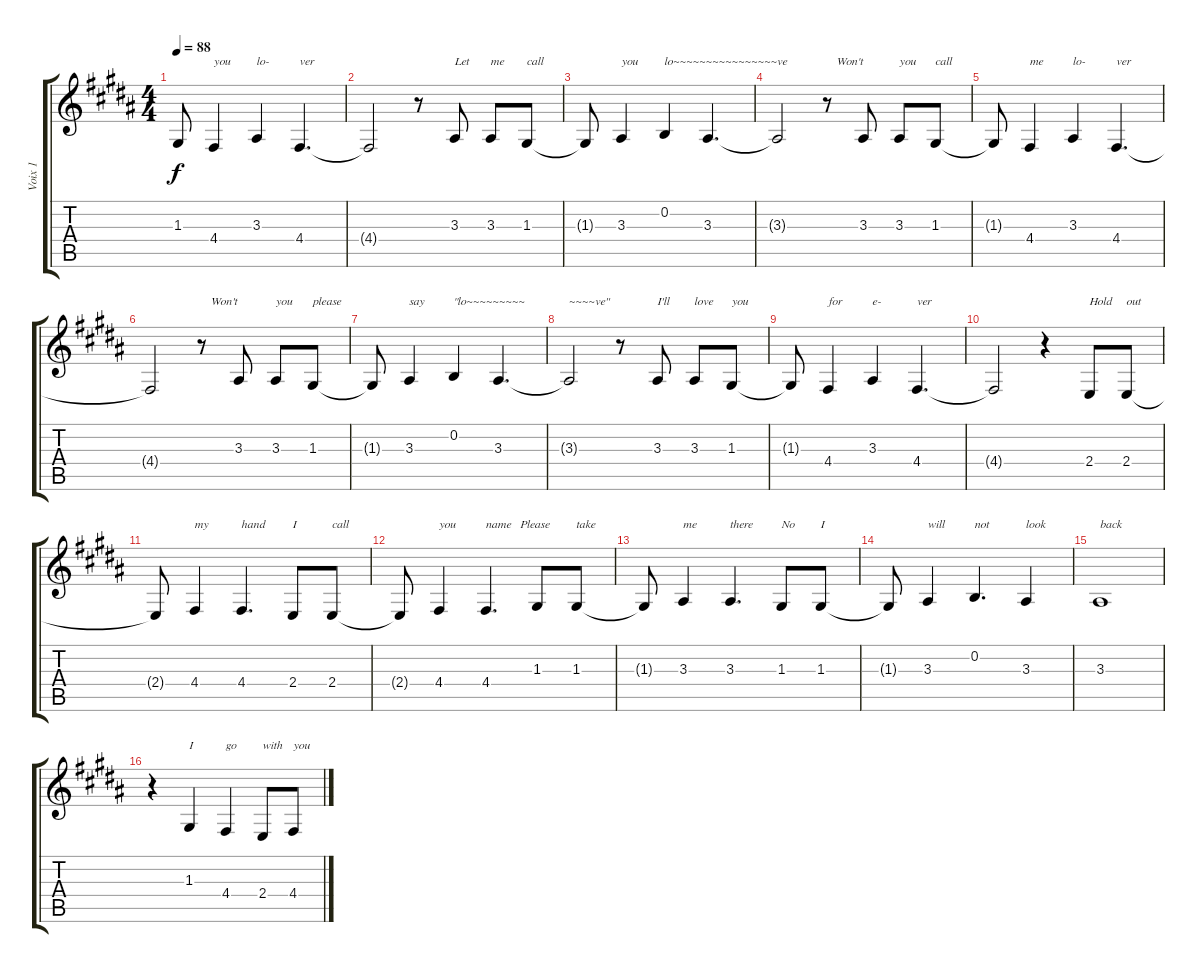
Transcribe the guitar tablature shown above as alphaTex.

\track ("Voix 1" "Voix 1") {instrument baritonesax}
\staff {score tabs}
\tuning (E4 B3 G3 D3 A2 E2) {hide}
\ts (4 4)
\tempo 88
\clef g2
\ks b
1.3{t}.8{dy f} 4.4.4{txt "you"} 3.3.4{txt "lo-"} 4.4.4{d txt "ver"} |
4.4{t}.2 r.8 3.3.8{txt "Let"} 3.3.8{txt "me"} 1.3.8{txt "call"} |
1.3{t}.8 3.3.4{txt "you"} 0.2.4{txt "lo~~~~~~~~~~~~~~~~ve"} 3.3.4{d} |
3.3{t}.2 r.8{txt "   Won't"} 3.3.8 3.3.8{txt "you"} 1.3.8{txt "call"} |
1.3{t}.8 4.4.4{txt "me"} 3.3.4{txt "lo-"} 4.4.4{d txt "ver"} |
4.4{t}.2 r.8{txt "   Won't"} 3.3.8 3.3.8{txt "you"} 1.3.8{txt "please"} |
1.3{t}.8 3.3.4{txt "say"} 0.2.4{txt "\"lo~~~~~~~~~"} 3.3.4{d} |
3.3{t}.2{txt "~~~~ve\""} r.8 3.3.8{txt "I'll"} 3.3.8{txt "love"} 1.3.8{txt "you"} |
1.3{t}.8 4.4.4{txt "for"} 3.3.4{txt "e-"} 4.4.4{d txt "ver"} |
4.4{t}.2 r.4 2.4.8{txt "Hold"} 2.4.8{txt "out"} |
2.4{t}.8 4.4.4{txt "my"} 4.4.4{d txt "hand"} 2.4.8{txt "I"} 2.4.8{txt "call"} |
2.4{t}.8 4.4.4{txt "you"} 4.4.4{d txt "name   Please"} 1.3.8 1.3.8{txt "take"} |
1.3{t}.8 3.3.4{txt "me"} 3.3.4{d txt "there"} 1.3.8{txt "No"} 1.3.8{txt "I"} |
1.3{t}.8 3.3.4{txt "will"} 0.2.4{d txt "not"} 3.3.4{txt "look"} |
3.3.1{txt "back"} |
r.4 1.3.4{txt "I"} 4.4.4{txt "go"} 2.4.8{txt "with"} 4.4.8{txt "you"}
